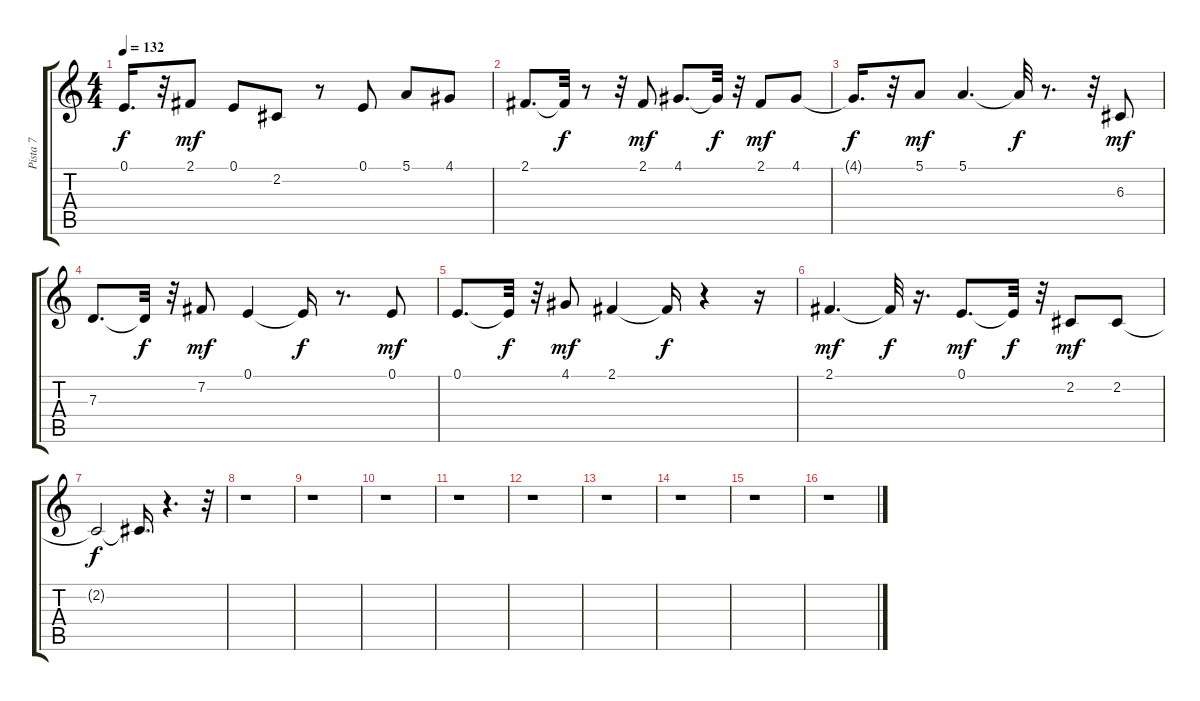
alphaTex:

\track ("Pista 7" "Pista 7") {instrument clavinet}
\staff {score tabs}
\tuning (E4 B3 G3 D3 A2 E2) {hide}
\ts (4 4)
\tempo 132
\clef g2
\ks c
0.1{t}.16{d dy f} r.32 2.1.8{dy mf} 0.1.8 2.2.8 r.8 0.1.8 5.1.8 4.1.8 |
2.1.8{d} 2.1{t}.32{dy f} r.8 r.32 2.1.8{dy mf} 4.1.8{d} 4.1{t}.32{dy f} r.32 2.1.8{dy mf} 4.1.8 |
4.1{t}.16{d dy f} r.32 5.1.8{dy mf} 5.1.4{d} 5.1{t}.32{dy f} r.8{d} r.32 6.3.8{dy mf} |
7.3.8{d} 7.3{t}.32{dy f} r.32 7.2.8{dy mf} 0.1.4 0.1{t}.16{dy f} r.8{d} 0.1.8{dy mf} |
0.1.8{d} 0.1{t}.32{dy f} r.32 4.1.8{dy mf} 2.1.4 2.1{t}.16{dy f} r.4 r.16 |
2.1.4{d dy mf} 2.1{t}.32{dy f} r.16{d} 0.1.8{d dy mf} 0.1{t}.32{dy f} r.32 2.2.8{dy mf} 2.2.8 |
2.2{t}.2{dy f} 2.2{t}.16{d} r.4{d} r.32 |
r.1 |
r.1 |
r.1 |
r.1 |
r.1 |
r.1 |
r.1 |
r.1 |
r.1
